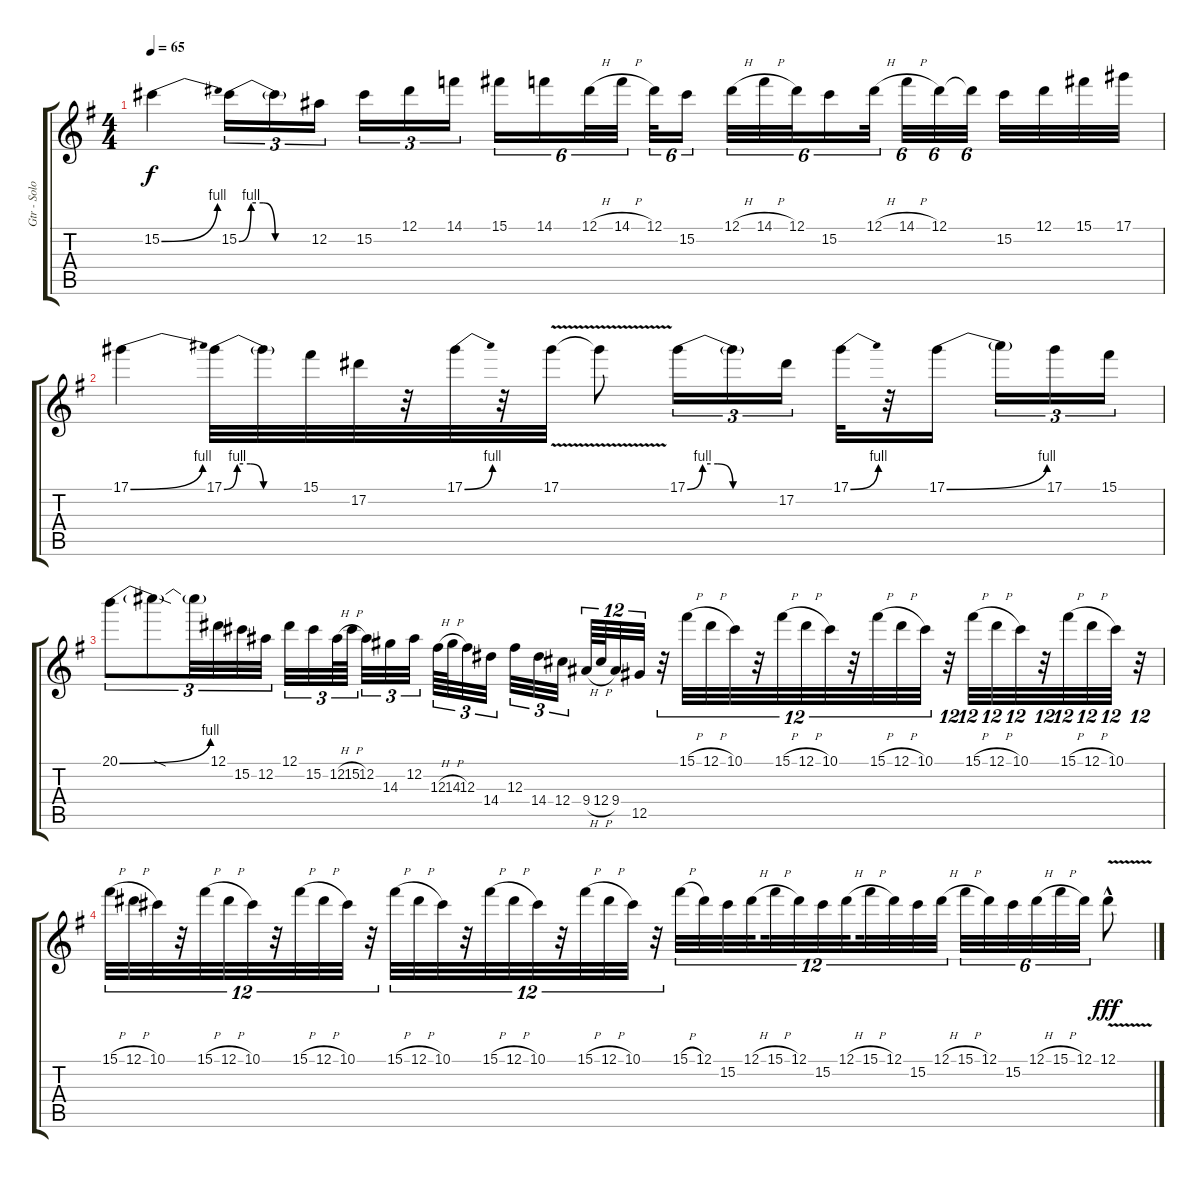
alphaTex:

\track ("Gtr - Solo" "Gtr - Solo") {instrument overdrivenguitar}
\staff {score tabs}
\tuning (Eb4 Bb3 Gb3 Db3 Ab2 Eb2) {hide}
\ts (4 4)
\tempo 65
\clef g2
\ks eminor
15.2{be (bend 0 0 60 4)}.4{dy f} 15.2{be (custom 0 0 10 4 20 4 30 0 60 0)}.16{tu (3 2)} 15.2{t}.16{tu (3 2)} 12.2.16{tu (3 2) beam splitsecondary} 15.2.16{tu (3 2)} 12.1.16{tu (3 2)} 14.1.16{tu (3 2)} 15.1.16{tu (6 4)} 14.1.16{tu (6 4)} 12.1{h}.32{tu (6 4)} 14.1{h}.32{tu (6 4)} 12.1.32{tu (6 4)} 15.2.16{tu (6 4)} 12.1{h}.32{tu (6 4)} 14.1{h}.32{tu (6 4)} 12.1.32{tu (6 4)} 15.2.16{tu (6 4)} 12.1{h}.32{tu (6 4)} 14.1{h}.32{tu (6 4)} 12.1.32{tu (6 4)} 12.1{t}.32{tu (6 4) beam splitsecondary} 15.2.32 12.1.32 15.1.32 17.1.32 |
17.1{be (bend 0 0 60 4)}.4 17.1{be (custom 0 0 10 4 20 4 30 0 60 0)}.32 17.1{t}.32 15.1.32 17.2.32 r.32 17.1{be (bend 0 0 60 4)}.32 r.32 17.1{v}.32 17.1{v t}.8 17.1{be (custom 0 0 10 4 20 4 30 0 60 0)}.16{tu (3 2)} 17.1{t}.16{tu (3 2)} 17.2.16{tu (3 2)} 17.1{be (bend 0 0 60 4)}.32 r.32 17.1{be (bend 0 0 60 4)}.16{beam splitsecondary} 17.1{t}.16{tu (3 2)} 17.1.16{tu (3 2)} 15.1.16{tu (3 2)} |
20.1{be (bend 0 0 60 4)}.8{tu (3 2)} 20.1{sod t}.8{tu (3 2)} 20.1{t}.32{tu (3 2)} 12.1.32{tu (3 2)} 15.2.32{tu (3 2)} 12.2.32{tu (3 2)} 12.1.32{tu (3 2)} 15.2.32{tu (3 2)} 12.2{h}.64{tu (3 2)} 15.2{h}.64{tu (3 2)} 12.2.32{tu (3 2)} 14.3.32{tu (3 2)} 12.2.32{tu (3 2) beam splitsecondary} 12.3{h}.64{tu (3 2)} 14.3{h}.64{tu (3 2)} 12.3.32{tu (3 2)} 14.4.32{tu (3 2)} 12.3.32{tu (3 2)} 14.4.32{tu (3 2)} 12.4.32{tu (3 2)} 9.4{h}.64{tu (12 8)} 12.4{h}.64{tu (12 8)} 9.4.32{tu (12 8)} 12.5.32{tu (12 8)} r.32{tu (12 8)} 15.1{h}.32{tu (12 8)} 12.1{h}.32{tu (12 8)} 10.1.32{tu (12 8)} r.32{tu (12 8)} 15.1{h}.32{tu (12 8)} 12.1{h}.32{tu (12 8)} 10.1.32{tu (12 8)} r.32{tu (12 8)} 15.1{h}.32{tu (12 8)} 12.1{h}.32{tu (12 8)} 10.1.32{tu (12 8)} r.32{tu (12 8)} 15.1{h}.32{tu (12 8)} 12.1{h}.32{tu (12 8)} 10.1.32{tu (12 8)} r.32{tu (12 8)} 15.1{h}.32{tu (12 8)} 12.1{h}.32{tu (12 8)} 10.1.32{tu (12 8)} r.32{tu (12 8)} |
15.1{h}.32{tu (12 8)} 12.1{h}.32{tu (12 8)} 10.1.32{tu (12 8)} r.32{tu (12 8)} 15.1{h}.32{tu (12 8)} 12.1{h}.32{tu (12 8)} 10.1.32{tu (12 8)} r.32{tu (12 8)} 15.1{h}.32{tu (12 8)} 12.1{h}.32{tu (12 8)} 10.1.32{tu (12 8)} r.32{tu (12 8)} 15.1{h}.32{tu (12 8)} 12.1{h}.32{tu (12 8)} 10.1.32{tu (12 8)} r.32{tu (12 8)} 15.1{h}.32{tu (12 8)} 12.1{h}.32{tu (12 8)} 10.1.32{tu (12 8)} r.32{tu (12 8)} 15.1{h}.32{tu (12 8)} 12.1{h}.32{tu (12 8)} 10.1.32{tu (12 8)} r.32{tu (12 8)} 15.1{h}.32{tu (12 8)} 12.1.32{tu (12 8)} 15.2.32{tu (12 8)} 12.1{h}.32{tu (12 8) beam splitsecondary} 15.1{h}.32{tu (12 8)} 12.1.32{tu (12 8)} 15.2.32{tu (12 8)} 12.1{h}.32{tu (12 8) beam splitsecondary} 15.1{h}.32{tu (12 8)} 12.1.32{tu (12 8)} 15.2.32{tu (12 8)} 12.1{h}.32{tu (12 8)} 15.1{h}.32{tu (6 4)} 12.1.32{tu (6 4)} 15.2.32{tu (6 4)} 12.1{h}.32{tu (6 4)} 15.1{h}.32{tu (6 4)} 12.1.32{tu (6 4)} 12.1{v hac}.8{dy fff}
